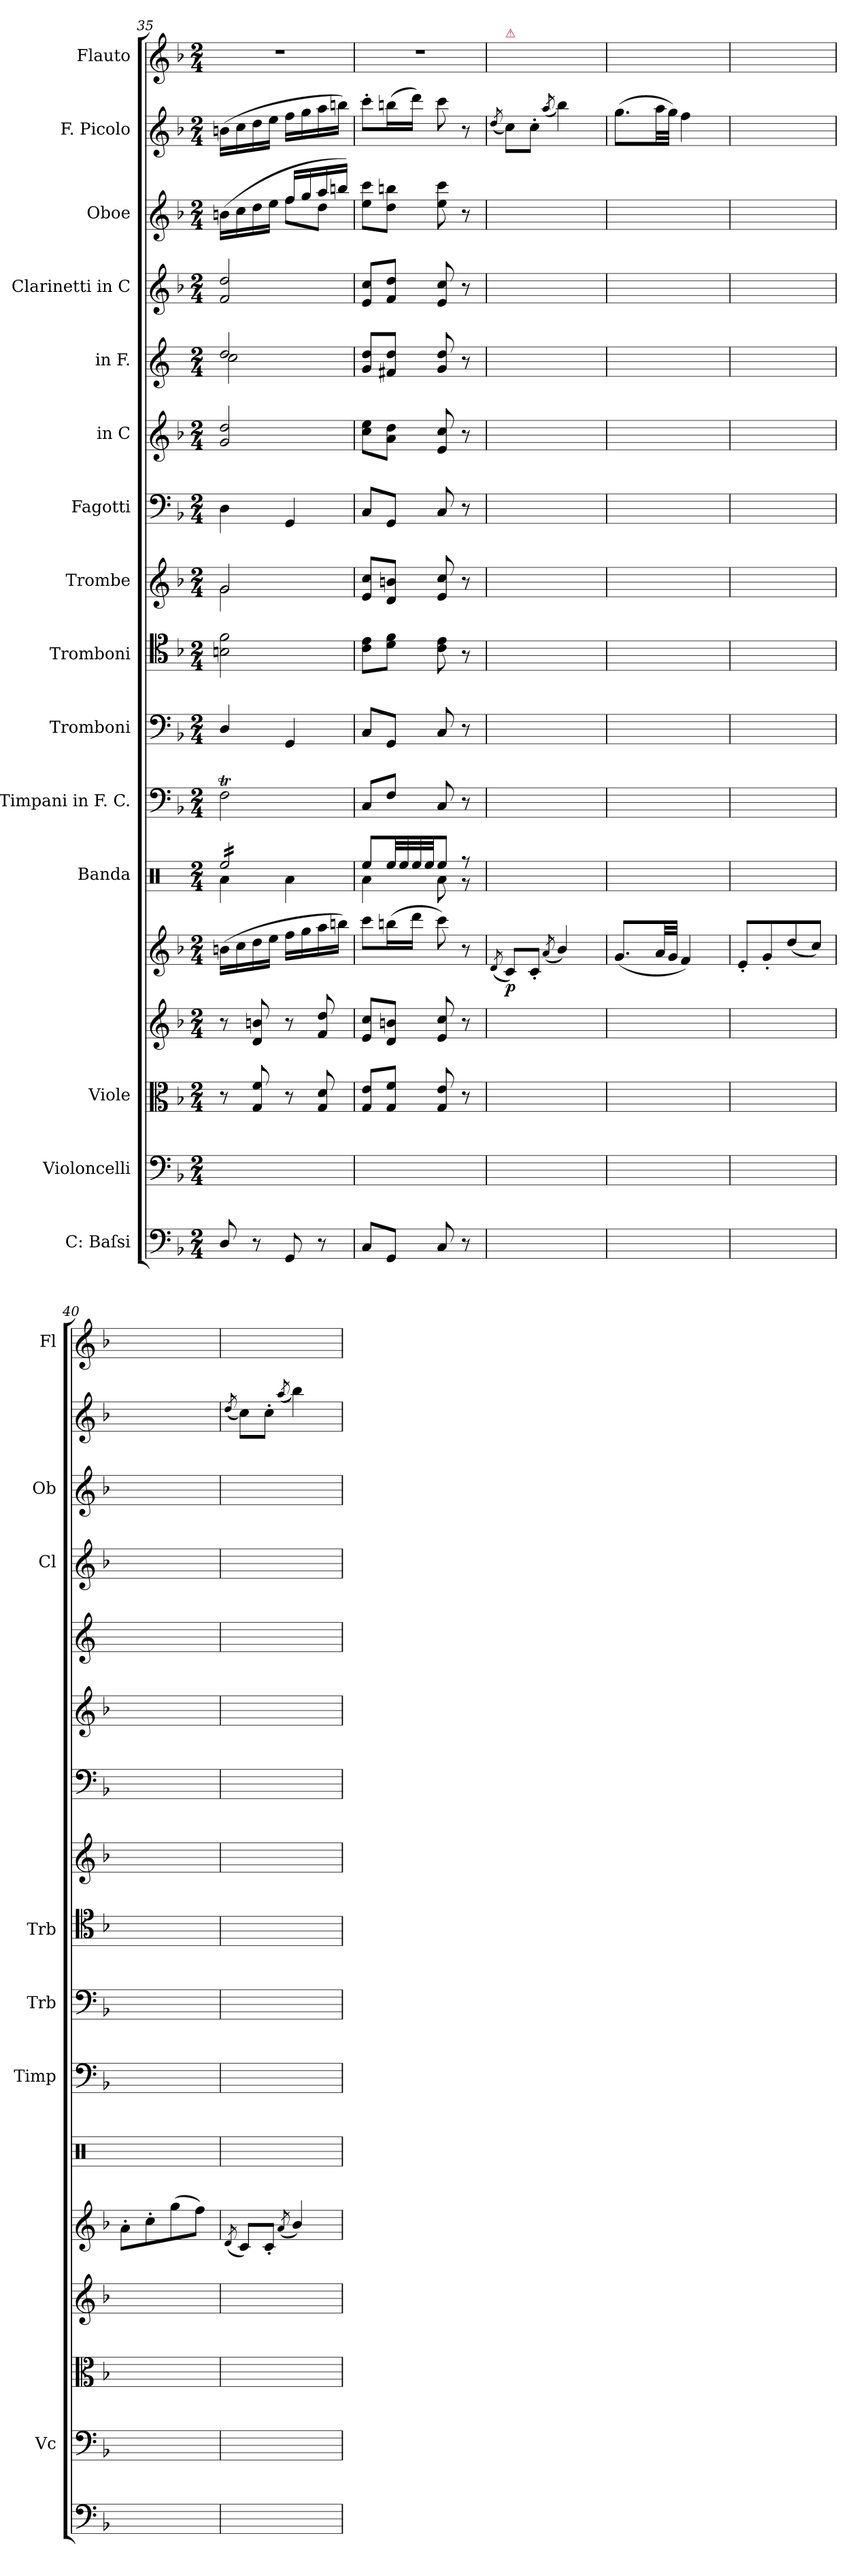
**kern	**kern	**kern	**kern	**kern	**dynam	**kern	**kern	**kern	**kern	**kern	**kern	**kern	**kern	**kern	**kern	**kern	**kern
*part17	*part16	*part15	*part14	*part13	*part13	*part12	*part11	*part10	*part9	*part8	*part7	*part6	*part5	*part4	*part3	*part2	*part1
*staff17	*staff16	*staff15	*staff14	*staff13	*staff13	*staff12	*staff11	*staff10	*staff9	*staff8	*staff7	*staff6	*staff5	*staff4	*staff3	*staff2	*staff1
*I"C: Baſsi	*I"Violoncelli	*I"Viole	*	*	*	*I"Banda	*I"Timpani in F. C.	*I"Tromboni	*I"Tromboni	*I"Trombe	*I"Fagotti	*I"in C	*I"in F.	*I"Clarinetti in C	*I"Oboe	*I"F. Picolo	*I"Flauto
*	*I'Vc	*	*	*	*	*	*I'Timp	*I'Trb	*I'Trb	*	*	*	*	*I'Cl	*I'Ob	*	*I'Fl
*clefF4	*clefF4	*clefC3	*clefG2	*clefG2	*	*clefX	*clefF4	*clefF4	*clefC4	*clefG2	*clefF4	*clefG2	*clefG2	*clefG2	*clefG2	*clefG2	*clefG2
*	*	*	*	*	*	*	*	*	*	*	*	*	*ITrd4c7	*	*	*	*
*k[b-]	*k[b-]	*k[b-]	*k[b-]	*k[b-]	*	*k[]	*k[b-]	*k[b-]	*k[b-]	*k[b-]	*k[b-]	*k[b-]	*k[b-]	*k[b-]	*k[b-]	*k[b-]	*k[b-]
*F:	*F:	*F:	*F:	*F:	*	*	*F:	*F:	*F:	*F:	*F:	*F:	*	*F:	*F:	*F:	*F:
*M2/4	*M2/4	*M2/4	*M2/4	*M2/4	*	*M2/4	*M2/4	*M2/4	*M2/4	*M2/4	*M2/4	*M2/4	*M2/4	*M2/4	*M2/4	*M2/4	*M2/4
=35	=35	=35	=35	=35	=35	=35	=35	=35	=35	=35	=35	=35	=35	=35	=35	=35	=35
*	*	*	*	*	*	*^	*	*	*	*^	*	*	*^	*	*^	*	*
*	*	*	*	*	*	*tremolo	*	*	*	*	*	*	*	*	*	*	*	*	*	*	*
8D/	8D/yy	8r	8r	(16bn\LL	.	16Ree/LL	4Ra\	2FT\	4D/	2Bn\ 2f\	2g/	2g\	4D\	2g/ 2dd/	2g/	2f\	2f/ 2dd/	(16bn\LL	4ryy	(16bn\LL	2r
.	.	.	.	16cc\	.	16Ree/	.	.	.	.	.	.	.	.	.	.	.	16cc\	.	16cc\	.
8r	8ryy	8G/ 8f/	8d/ 8bn/	16dd\	.	16Ree/	.	.	.	.	.	.	.	.	.	.	.	16dd\	.	16dd\	.
.	.	.	.	16ee\JJ	.	16Ree/	.	.	.	.	.	.	.	.	.	.	.	16ee\JJ	.	16ee\JJ	.
8GG/	8GG/yy	8r	8r	16ff\LL	.	16Ree/	4Ra\	.	4GG/	.	.	.	4GG/	.	.	.	.	16ff/LL	8ff\L	16ff\LL	.
.	.	.	.	16gg\	.	16Ree/	.	.	.	.	.	.	.	.	.	.	.	16gg/	.	16gg\	.
8r	8ryy	8G/ 8d/	8f/ 8dd/	16aa\	.	16Ree/	.	.	.	.	.	.	.	.	.	.	.	16aa/	8dd\J	16aa\	.
.	.	.	.	16bbn\JJ)	.	16Ree/JJ	.	.	.	.	.	.	.	.	.	.	.	16bbn/JJ)	.	16bbn\JJ)	.
*	*	*	*	*	*	*Xtremolo	*	*	*	*	*	*	*	*	*	*	*	*	*	*	*
*	*	*	*	*	*	*	*	*	*	*	*v	*v	*	*	*v	*v	*	*v	*v	*	*
=36	=36	=36	=36	=36	=36	=36	=36	=36	=36	=36	=36	=36	=36	=36	=36	=36	=36	=36
8C/L	8C/Lyy	8G/ 8e/L	8e/ 8cc/L	8ccc\L	.	8Ree/L	4Ra\	8C/L	8C/L	8c\ 8e\L	8e/ 8cc/L	8C/L	8cc\ 8ee\L	8c/ 8g/L	8e/ 8cc/L	8ee\ 8ccc\L	8ccc'\L	2r
8GG/J	8GG/Jyy	8G/ 8f/J	8d/ 8bn/J	(16bbn\L	.	32Ree/LL	.	8F/J	8GG/J	8d\ 8f\J	8d/ 8bn/J	8GG/J	8a\ 8dd\J	8Bn/ 8g/J	8f/ 8dd/J	8dd\ 8bbn\J	(16bbn\L	.
.	.	.	.	.	.	32Ree/	.	.	.	.	.	.	.	.	.	.	.	.
.	.	.	.	16ddd\JJ	.	32Ree/	.	.	.	.	.	.	.	.	.	.	16ddd\JJ)	.
.	.	.	.	.	.	32Ree/JJ	.	.	.	.	.	.	.	.	.	.	.	.
8C/	8C/yy	8G/ 8e/	8e/ 8cc/	8ccc\)	.	8Ree/J	8Ra\	8C/	8C/	8c\ 8e\	8e/ 8cc/	8C/	8e/ 8cc/	8c/ 8g/	8e/ 8cc/	8ee\ 8ccc\	8ccc\	.
8r	8ryy	8r	8r	8r	.	8r	8r	8r	8r	8r	8r	8r	8r	8r	8r	8r	8r	.
*	*	*	*	*	*	*v	*v	*	*	*	*	*	*	*	*	*	*	*
=37	=37	=37	=37	=37	=37	=37	=37	=37	=37	=37	=37	=37	=37	=37	=37	=37	=37
.	.	.	.	(8qd/	.	.	.	.	.	.	.	.	.	.	8qdd/yy	(8qdd/	.
*	*	*	*	*	*	*	*	*	*	*	*^	*	*	*	*	*	*
!	!	!	!	!	!	!	!	!	!	!	!	!	!	!	!	!	!	!LO:TX:a:color=crimson:t=⚠
8C/yy	8C/yy	8ryy	8ryy	8c/L)	p	4Ree/yy	2ryy	2ryy	2ryy	2ryy	2G/yy	2C\yy	2ryy	2ryy	[2B-yy/ [2eyy/	8cc/Lyy	8cc\L)	2ryy
8ryy	8ryy	8Gyy\ 8cyy\	8B-yy/ 8eyy/	8c'/J	.	.	.	.	.	.	.	.	.	.	.	8cc/Jyy	8cc'\J	.
.	.	.	.	(8qa/	.	.	.	.	.	.	.	.	.	.	.	8qaa/yy	(8qaa/	.
8C/yy	8C/yy	8ryy	8ryy	4b-/)	.	4Ree/yy	.	.	.	.	.	.	.	.	.	4bb-/yy	4bb-\)	.
8ryy	8ryy	8Gyy\ 8cyy\	8B-yy/ 8eyy/	.	.	.	.	.	.	.	.	.	.	.	.	.	.	.
=38	=38	=38	=38	=38	=38	=38	=38	=38	=38	=38	=38	=38	=38	=38	=38	=38	=38	=38
8C/yy	8C/yy	8ryy	8ryy	(8.g/L	.	4Ree/yy	2ryy	2ryy	2ryy	2ryy	4G/yy	4C\yy	2ryy	2ryy	4B-yy]/ 4eyy]/	8.gg/Lyy	(8.gg\L	2ryy
8ryy	8ryy	8Gyy/ 8cyy/	8B-yy/ 8eyy/	.	.	.	.	.	.	.	.	.	.	.	.	.	.	.
.	.	.	.	32a/LL	.	.	.	.	.	.	.	.	.	.	.	32aa/LLyy	32aa\LL	.
.	.	.	.	32g/JJJ	.	.	.	.	.	.	.	.	.	.	.	32gg/JJJyy	32gg\JJJ)	.
8F\yy	8F\yy	8ryy	8ryy	4f/)	.	4Ree/yy	.	.	.	.	4F/yy	4F\yy	.	.	4Ayy/ 4fyy/	4ff/yy	4ff\	.
8ryy	8ryy	8Fyy/ 8cyy/	8Ayy/ 8fyy/	.	.	.	.	.	.	.	.	.	.	.	.	.	.	.
*	*	*	*	*	*	*	*	*	*	*	*v	*v	*	*	*	*	*	*
=39	=39	=39	=39	=39	=39	=39	=39	=39	=39	=39	=39	=39	=39	=39	=39	=39	=39
8C/yy	8C/yy	8ryy	8ryy	8e'/L	.	2ryy	2ryy	2ryy	2ryy	2ryy	2ryy	[2cyy/ 2eeyy/	[2cyy/ 2gyy/	8e'/Lyy	2ryy	2ryy	8ee'\Lyy
8ryy	8ryy	8Gyy/ 8cyy/	8B-yy/ 8eyy/	8g'/	.	.	.	.	.	.	.	.	.	8g'/Jyy	.	.	8gg'\Jyy
8C/yy	8C/yy	8ryy	8ryy	(8dd\	.	.	.	.	.	.	.	.	.	8dd/Lyy	.	.	8ddd\Lyy
8ryy	8ryy	8Gyy/ 8cyy/	8B-yy/ 8eyy/	8cc\J)	.	.	.	.	.	.	.	.	.	8cc/Jyy	.	.	8ccc\Jyy
=40	=40	=40	=40	=40	=40	=40	=40	=40	=40	=40	=40	=40	=40	=40	=40	=40	=40
8C/yy	8C/yy	8ryy	8ryy	8a'\L	.	2ryy	2ryy	2ryy	2ryy	2ryy	2ryy	2cyy]/ 2ffyy/	2cyy]/ 2ayy/	8a'/Lyy	2ryy	2ryy	8aa'\Lyy
8ryy	8ryy	8Fyy/ 8cyy/	8Ayy/ 8fyy/	8cc'\	.	.	.	.	.	.	.	.	.	8cc'/yy	.	.	8ccc'\Jyy
8C/yy	8C/yy	8ryy	8ryy	(8gg\	.	.	.	.	.	.	.	.	.	8gg/yy	.	.	8ggg\Lyy
8ryy	8ryy	8Fyy/ 8cyy/	8Ayy/ 8fyy/	8ff\J)	.	.	.	.	.	.	.	.	.	8ff/Jyy	.	.	8fff\Jyy
=41	=41	=41	=41	=41	=41	=41	=41	=41	=41	=41	=41	=41	=41	=41	=41	=41	=41
.	.	.	.	(8qd/	.	.	.	.	.	.	.	.	.	.	8qdd/yy	(8qdd/	.
*	*	*	*	*	*	*	*	*	*	*	*^	*	*	*	*	*	*
8C/yy	8C/yy	8ryy	8ryy	8c/L)	.	4Ree/yy	2ryy	2ryy	2ryy	2ryy	[2G/yy	2C\yy	2ryy	2ryy	[2B-yy/ [2eyy/	8cc/Lyy	8cc\L)	2ryy
8ryy	8ryy	8Gyy/ 8cyy/	8B-yy/ 8eyy/	8c'/J	.	.	.	.	.	.	.	.	.	.	.	8cc'/Jyy	8cc'\J	.
.	.	.	.	(8qa/	.	.	.	.	.	.	.	.	.	.	.	8qaa/yy	(8qaa/	.
8C/yy	8C/yy	8ryy	8ryy	4b-/)	.	4Ree/yy	.	.	.	.	.	.	.	.	.	4bb-/yy	4bb-\)	.
8ryy	8ryy	8Gyy/ 8cyy/	8B-yy/ 8eyy/	.	.	.	.	.	.	.	.	.	.	.	.	.	.	.
*	*	*	*	*	*	*	*	*	*	*	*v	*v	*	*	*	*	*	*
=	=	=	=	=	=	=	=	=	=	=	=	=	=	=	=	=	=
*-	*-	*-	*-	*-	*-	*-	*-	*-	*-	*-	*-	*-	*-	*-	*-	*-	*-
